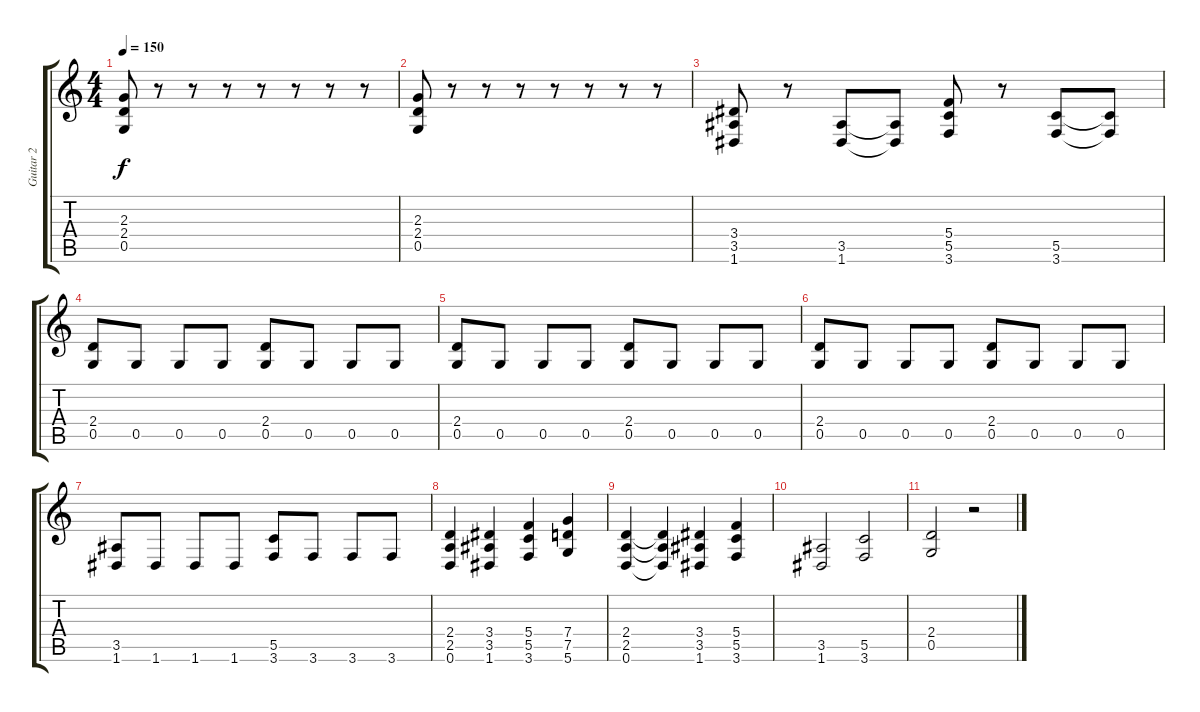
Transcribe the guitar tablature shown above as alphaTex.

\track ("Guitar 2" "Guitar 2") {instrument distortionguitar}
\staff {score tabs}
\tuning (D4 A3 F3 C3 G2 D2) {hide}
\ts (4 4)
\tempo 150
\clef g2
\ks c
(2.3 2.4 0.5).8{dy f} r.8 r.8 r.8 r.8 r.8 r.8 r.8 |
(2.3 2.4 0.5).8 r.8 r.8 r.8 r.8 r.8 r.8 r.8 |
(3.4 3.5 1.6).8 r.8 (3.5 1.6).8 (3.5{t} 1.6{t}).8 (5.4 5.5 3.6).8 r.8 (5.5 3.6).8 (5.5{t} 3.6{t}).8 |
(2.4 0.5).8 0.5.8 0.5.8 0.5.8 (2.4 0.5).8 0.5.8 0.5.8 0.5.8 |
(2.4 0.5).8 0.5.8 0.5.8 0.5.8 (2.4 0.5).8 0.5.8 0.5.8 0.5.8 |
(2.4 0.5).8 0.5.8 0.5.8 0.5.8 (2.4 0.5).8 0.5.8 0.5.8 0.5.8 |
(3.5 1.6).8 1.6.8 1.6.8 1.6.8 (5.5 3.6).8 3.6.8 3.6.8 3.6.8 |
(2.4 2.5 0.6).4 (3.4 3.5 1.6).4 (5.4 5.5 3.6).4 (7.4 7.5 5.6).4 |
(2.4 2.5 0.6).4 (2.4{t} 2.5{t} 0.6{t}).4 (3.4 3.5 1.6).4 (5.4 5.5 3.6).4 |
(3.5 1.6).2 (5.5 3.6).2 |
(2.4 0.5).2 r.2
